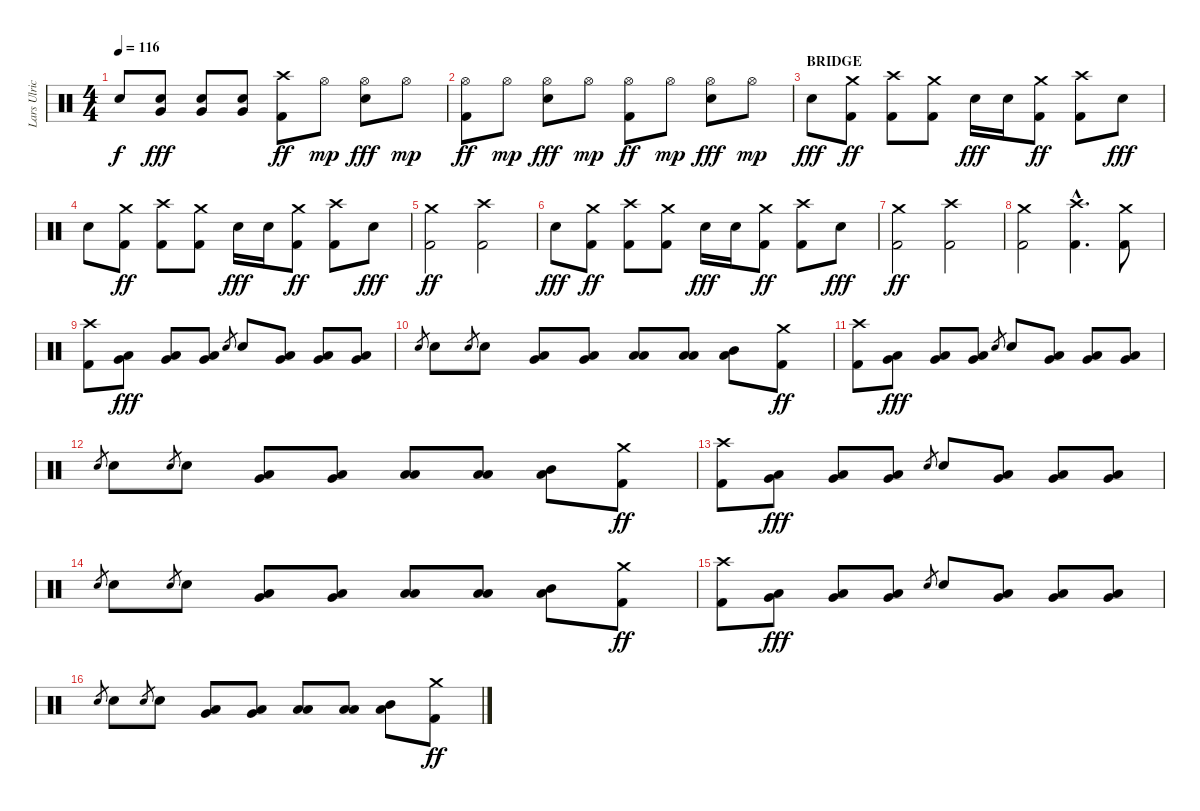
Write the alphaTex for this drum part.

\track ("Lars Ulrich (Drums)" "Lars Ulric") {instrument percussion}
\staff {score}
\articulation defaults
\ts (4 4)
\tempo 116
\clef neutral
\ks c "Snare (hit)"{t}.8{dy f}
("Very Low Tom (hit)" "Electric Snare (hit)").8{dy fff} ("Very Low Tom (hit)" "Electric Snare (hit)").8 ("Very Low Tom (hit)" "Electric Snare (hit)").8 ("Crash high (hit)" "Kick (hit) 2").8{dy ff} "Hi-Hat (open)".8{dy mp} ("Hi-Hat (open)" "Electric Snare (hit)").8{dy fff} "Hi-Hat (open)".8{dy mp} |
("Hi-Hat (open)" "Kick (hit) 2").8{dy ff} "Hi-Hat (open)".8{dy mp} ("Hi-Hat (open)" "Electric Snare (hit)").8{dy fff} "Hi-Hat (open)".8{dy mp} ("Hi-Hat (open)" "Kick (hit) 2").8{dy ff} "Hi-Hat (open)".8{dy mp} ("Hi-Hat (open)" "Electric Snare (hit)").8{dy fff} "Hi-Hat (open)".8{dy mp} |
\section ("" "BRIDGE")
"Electric Snare (hit)".8{dy fff} ("Crash medium (hit)" "Kick (hit) 2").8{dy ff} ("Crash high (hit)" "Kick (hit) 2").8 ("Crash medium (hit)" "Kick (hit) 2").8 "Electric Snare (hit)".16{dy fff} "Electric Snare (hit)".16 ("Crash medium (hit)" "Kick (hit) 2").8{dy ff} ("Crash high (hit)" "Kick (hit) 2").8 "Electric Snare (hit)".8{dy fff} |
"Electric Snare (hit)".8 ("Crash medium (hit)" "Kick (hit) 2").8{dy ff} ("Crash high (hit)" "Kick (hit) 2").8 ("Crash medium (hit)" "Kick (hit) 2").8 "Electric Snare (hit)".16{dy fff} "Electric Snare (hit)".16 ("Crash medium (hit)" "Kick (hit) 2").8{dy ff} ("Crash high (hit)" "Kick (hit) 2").8 "Electric Snare (hit)".8{dy fff} |
("Crash medium (hit)" "Kick (hit) 2").2{dy ff} ("Crash high (hit)" "Kick (hit) 2").2 |
"Electric Snare (hit)".8{dy fff} ("Crash medium (hit)" "Kick (hit) 2").8{dy ff} ("Crash high (hit)" "Kick (hit) 2").8 ("Crash medium (hit)" "Kick (hit) 2").8 "Electric Snare (hit)".16{dy fff} "Electric Snare (hit)".16 ("Crash medium (hit)" "Kick (hit) 2").8{dy ff} ("Crash high (hit)" "Kick (hit) 2").8 "Electric Snare (hit)".8{dy fff} |
("Crash medium (hit)" "Kick (hit) 2").2{dy ff} ("Crash high (hit)" "Kick (hit) 2").2 |
("Crash medium (hit)" "Kick (hit) 2").2 ("Crash high (hit)"{hac} "Kick (hit) 2"{hac}).4{d} ("Crash medium (hit)" "Kick (hit) 2").8 |
("Crash high (hit)" "Kick (hit) 2").8 ("Very Low Tom (hit)" "Low Floor Tom (hit)").8{dy fff} ("Very Low Tom (hit)" "Low Floor Tom (hit)").8 ("Very Low Tom (hit)" "Low Floor Tom (hit)").8 "Electric Snare (hit)".8{gr} "Electric Snare (hit)".8 ("Very Low Tom (hit)" "Low Floor Tom (hit)").8 ("Very Low Tom (hit)" "Low Floor Tom (hit)").8 ("Very Low Tom (hit)" "Low Floor Tom (hit)").8 |
"Electric Snare (hit)".8{gr} "Electric Snare (hit)".8 "Electric Snare (hit)".8{gr} "Electric Snare (hit)".8 ("Very Low Tom (hit)" "Low Floor Tom (hit)").8 ("Very Low Tom (hit)" "Low Floor Tom (hit)").8 ("Low Tom (hit)" "Low Floor Tom (hit)").8 ("Low Tom (hit)" "Low Floor Tom (hit)").8 ("Mid Tom (hit)" "Low Floor Tom (hit)").8 ("Crash medium (hit)" "Kick (hit) 2").8{dy ff} |
("Crash high (hit)" "Kick (hit) 2").8 ("Very Low Tom (hit)" "Low Floor Tom (hit)").8{dy fff} ("Very Low Tom (hit)" "Low Floor Tom (hit)").8 ("Very Low Tom (hit)" "Low Floor Tom (hit)").8 "Electric Snare (hit)".8{gr} "Electric Snare (hit)".8 ("Very Low Tom (hit)" "Low Floor Tom (hit)").8 ("Very Low Tom (hit)" "Low Floor Tom (hit)").8 ("Very Low Tom (hit)" "Low Floor Tom (hit)").8 |
"Electric Snare (hit)".8{gr} "Electric Snare (hit)".8 "Electric Snare (hit)".8{gr} "Electric Snare (hit)".8 ("Very Low Tom (hit)" "Low Floor Tom (hit)").8 ("Very Low Tom (hit)" "Low Floor Tom (hit)").8 ("Low Tom (hit)" "Low Floor Tom (hit)").8 ("Low Tom (hit)" "Low Floor Tom (hit)").8 ("Mid Tom (hit)" "Low Floor Tom (hit)").8 ("Crash medium (hit)" "Kick (hit) 2").8{dy ff} |
("Crash high (hit)" "Kick (hit) 2").8 ("Very Low Tom (hit)" "Low Floor Tom (hit)").8{dy fff} ("Very Low Tom (hit)" "Low Floor Tom (hit)").8 ("Very Low Tom (hit)" "Low Floor Tom (hit)").8 "Electric Snare (hit)".8{gr} "Electric Snare (hit)".8 ("Very Low Tom (hit)" "Low Floor Tom (hit)").8 ("Very Low Tom (hit)" "Low Floor Tom (hit)").8 ("Very Low Tom (hit)" "Low Floor Tom (hit)").8 |
"Electric Snare (hit)".8{gr} "Electric Snare (hit)".8 "Electric Snare (hit)".8{gr} "Electric Snare (hit)".8 ("Very Low Tom (hit)" "Low Floor Tom (hit)").8 ("Very Low Tom (hit)" "Low Floor Tom (hit)").8 ("Low Tom (hit)" "Low Floor Tom (hit)").8 ("Low Tom (hit)" "Low Floor Tom (hit)").8 ("Mid Tom (hit)" "Low Floor Tom (hit)").8 ("Crash medium (hit)" "Kick (hit) 2").8{dy ff} |
("Crash high (hit)" "Kick (hit) 2").8 ("Very Low Tom (hit)" "Low Floor Tom (hit)").8{dy fff} ("Very Low Tom (hit)" "Low Floor Tom (hit)").8 ("Very Low Tom (hit)" "Low Floor Tom (hit)").8 "Electric Snare (hit)".8{gr} "Electric Snare (hit)".8 ("Very Low Tom (hit)" "Low Floor Tom (hit)").8 ("Very Low Tom (hit)" "Low Floor Tom (hit)").8 ("Very Low Tom (hit)" "Low Floor Tom (hit)").8 |
"Electric Snare (hit)".8{gr} "Electric Snare (hit)".8 "Electric Snare (hit)".8{gr} "Electric Snare (hit)".8 ("Very Low Tom (hit)" "Low Floor Tom (hit)").8 ("Very Low Tom (hit)" "Low Floor Tom (hit)").8 ("Low Tom (hit)" "Low Floor Tom (hit)").8 ("Low Tom (hit)" "Low Floor Tom (hit)").8 ("Mid Tom (hit)" "Low Floor Tom (hit)").8 ("Crash medium (hit)" "Kick (hit) 2").8{dy ff}
